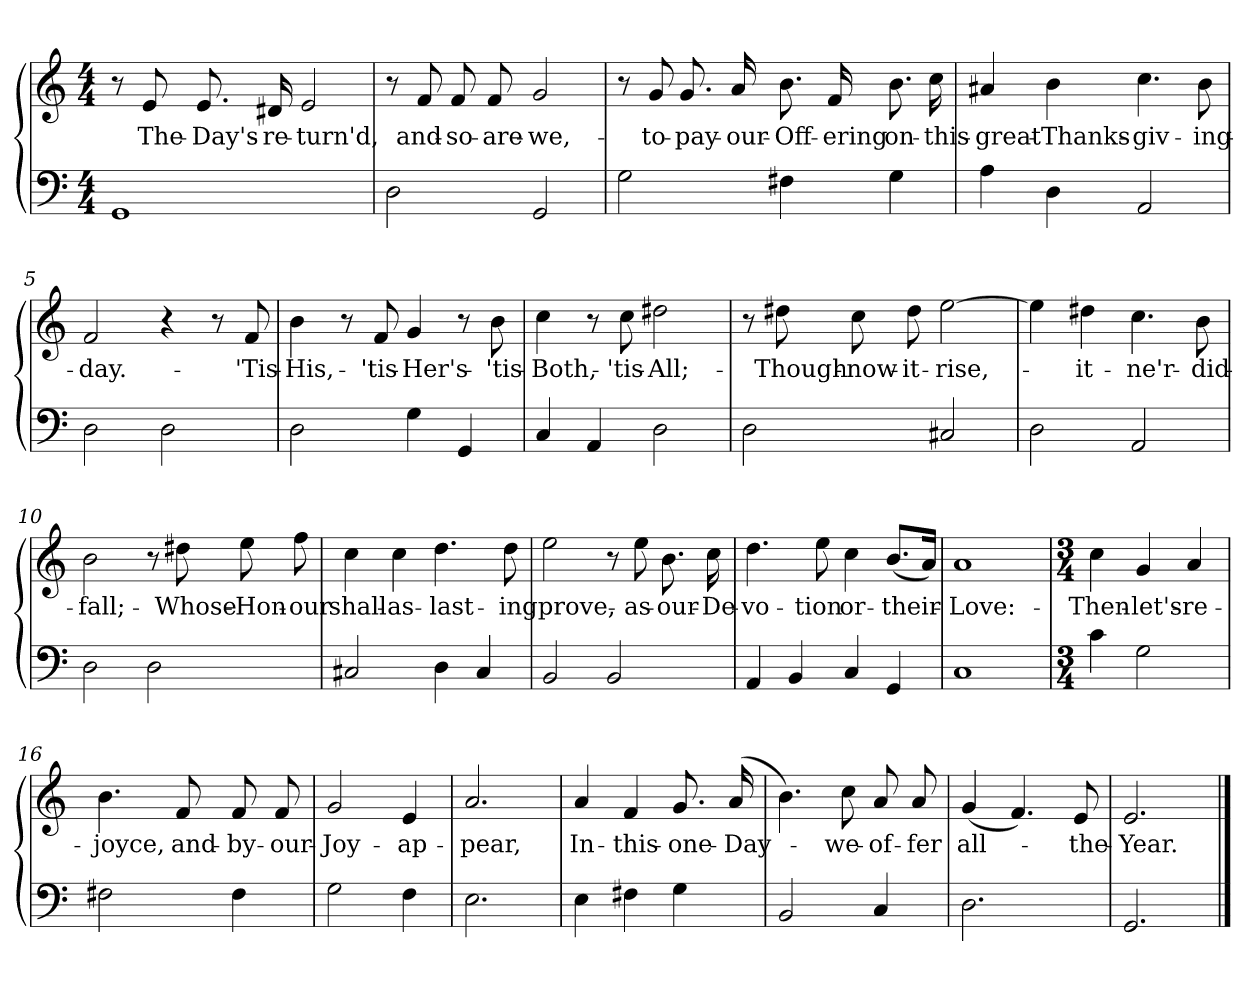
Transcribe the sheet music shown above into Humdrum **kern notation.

**kern	**kern	**text
*part2	*part1	*part1
*staff2	*staff1	*staff1
*clefF4	*clefG2	*
*M4/4	*M4/4	*
=1	=1	=1
1GG/	8r	.
.	8e/	The-
.	8.e/	Day's-
.	16d#X/	re-
.	2e/	-turn'd,
=2	=2	=2
2D\	8r	.
.	8f/	and-
.	8f/	so-
.	8f/	are-
2GG/	2g/	we,-
=3	=3	=3
2G\	8r	.
.	8g/	to-
.	8.g/	pay-
.	16a/	our-
4F#X\	8.b\	Off-
.	16f/	-ering
4G\	8.b\	on-
.	16cc\	this-
=4	=4	=4
4A\	4a#X/	great-
4D\	4b\	Thanks-
2AA/	4.cc\	-giv-
.	8b\	-ing-
=5	=5	=5
2D\	2f/	day.-
2D\	4r	.
.	8r	.
.	8f/	'Tis-
!!LO:LB:g=z
=6	=6	=6
2D\	4b\	His,-
.	8r	.
.	8f/	'tis-
4G\	4g/	Her's-
4GG/	8r	.
.	8b\	'tis-
=7	=7	=7
4C/	4cc\	Both,-
4AA/	8r	.
.	8cc\	'tis-
2D\	2dd#X\	All;-
=8	=8	=8
2D\	8r	.
.	8dd#X\	Though-
.	8cc\	now-
.	8dd#\	it-
2C#X/	[2ee\	rise,-
=9	=9	=9
2D\	4ee\]	.
.	4dd#X\	it-
2AA/	4.cc\	ne'r-
.	8b\	did-
=10	=10	=10
2D\	2b\	fall;-
2D\	8r	.
.	8dd#X\	Whose-
.	8ee\	Hon-
.	8ff\	-our
=11	=11	=11
2C#X/	4cc\	shall-
.	4cc\	as-
4D\	4.dd\	last-
4C#/	.	.
.	8dd\	-ing
!!LO:LB:g=z
=12	=12	=12
2BB/	2ee\	prove,-
2BB/	8r	.
.	8ee\	as-
.	8.b\	our-
.	16cc\	De-
=13	=13	=13
4AA/	4.dd\	-vo-
4BB/	.	.
.	8ee\	-tion
4C/	4cc\	or-
4GG/	(8.b/L	their-
.	16a/Jk)	.
=14	=14	=14
1C/	1a/	Love:-
=15	=15	=15
*M3/4	*M3/4	*
4c\	4cc\	Then-
2G\	4g/	let's-
.	4a/	re-
=16	=16	=16
2F#X\	4.b\	-joyce,
.	8f/	and-
4F#\	8f/	by-
.	8f/	our-
!!LO:LB:g=z
=17	=17	=17
2G\	2g/	Joy-
4F\	4e/	ap-
=18	=18	=18
2.E\	2.a/	-pear,
=19	=19	=19
4E\	4a/	In-
4F#X\	4f/	this-
4G\	8.g/	one-
.	(16a/	Day-
=20	=20	=20
2BB/	4.b\)	.
.	8cc\	we-
4C/	8a/	of-
.	8a/	-fer
=21	=21	=21
2.D\	(4g/	all-
.	4.f/)	.
.	8e/	the-
=22	=22	=22
2.GG/	2.e/	Year.-
==	==	==
*-	*-	*-
